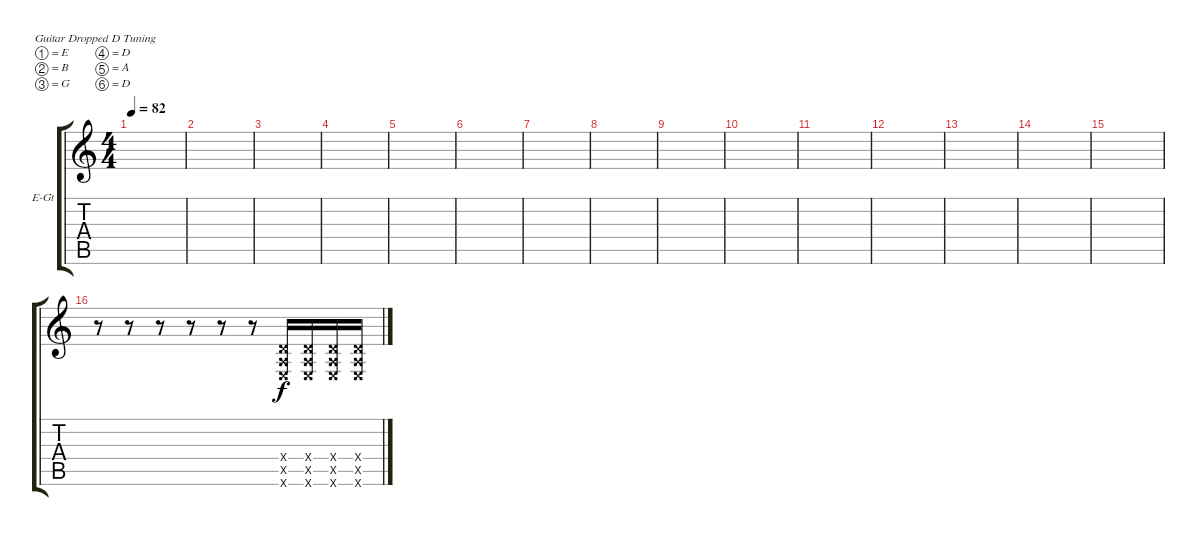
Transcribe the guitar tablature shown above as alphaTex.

\defaultSystemsLayout 4
\bracketExtendMode groupsimilarinstruments
\firstSystemTrackNameOrientation horizontal
\otherSystemsTrackNameOrientation horizontal
\track ("Electric Guitar" "E-Gt") {instrument distortionguitar}
\staff {score tabs}
\tuning (E4 B3 G3 D3 A2 D2)
\ts (4 4)
\tempo 82
\clef g2
\scale
0.333333
\ks c
|
\scale
0.333333 |
\scale
0.333333 |
\scale
0.333333 |
\scale
0.333333 |
\scale
0.333333 |
\scale
0.333333 |
\scale
0.333333 |
\scale
0.333333 |
\scale
0.333333 |
\scale
0.333333 |
\scale
0.333333 |
\scale
0.333333 |
\scale
0.333333 |
|
r.8 r.8 r.8 r.8 r.8 r.8 (2.6{x} 0.5{x} 0.4{x}).16 (2.6{x} 0.5{x} 0.4{x}).16 (0.5{x} 2.6{x} 0.4{x}).16 (0.5{x} 2.6{x} 0.4{x}).16
